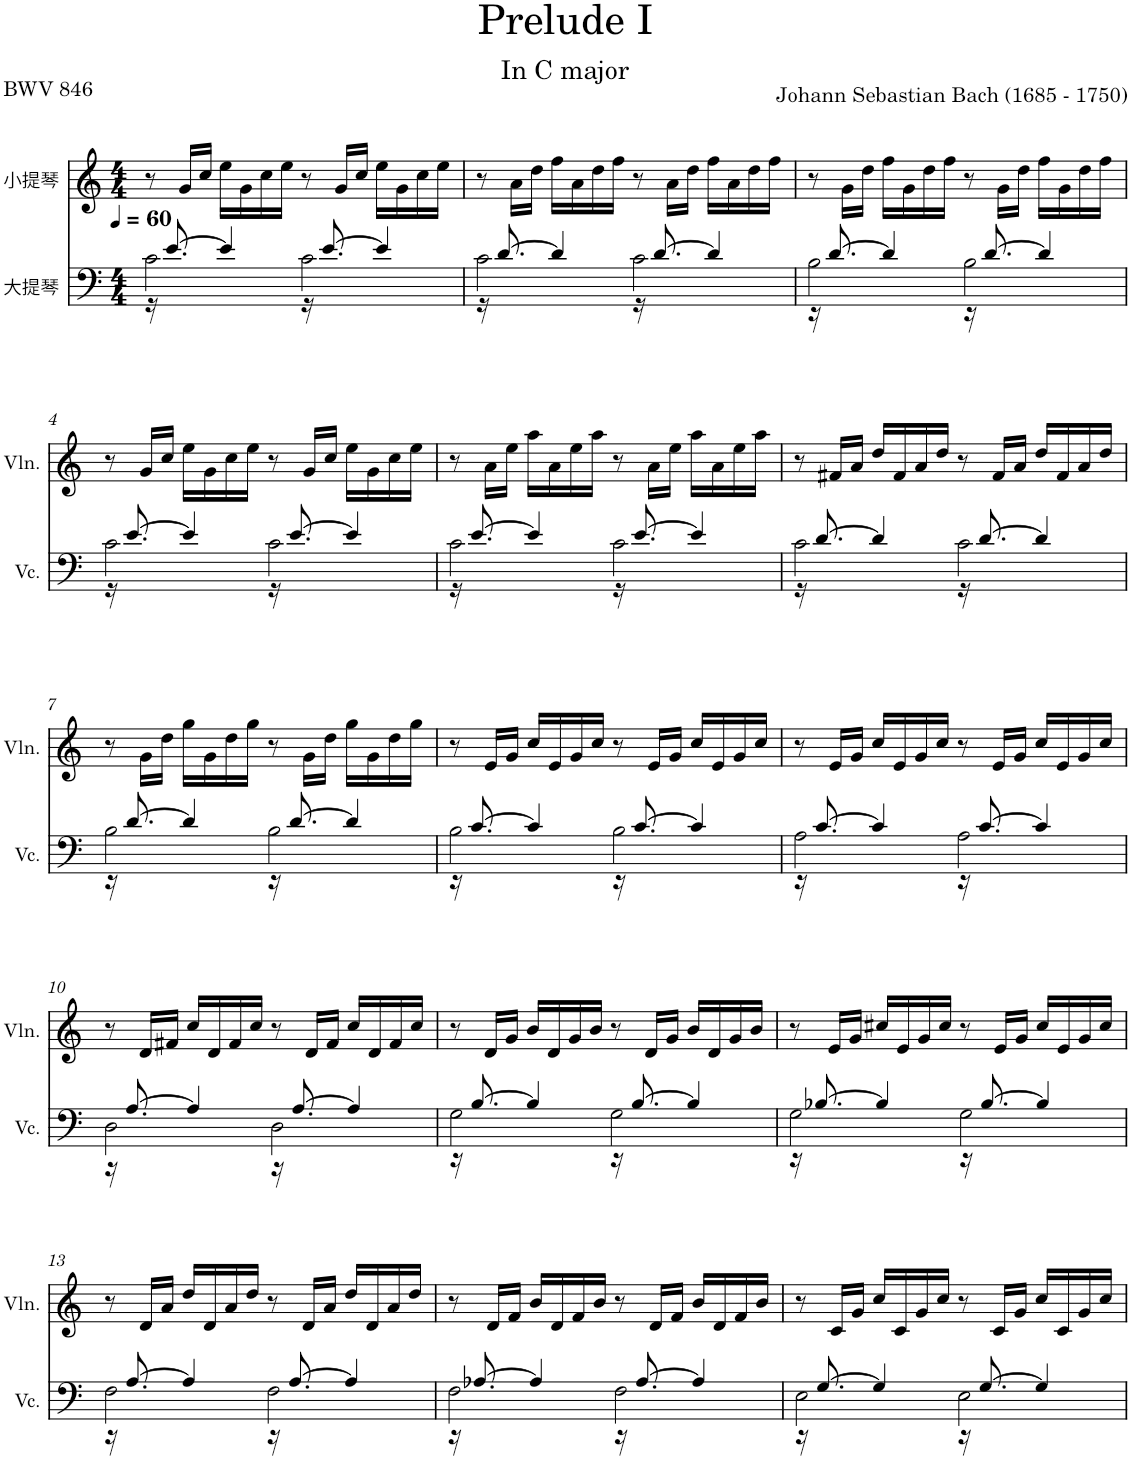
**kern	**kern
*part2	*part1
*staff2	*staff1
*I"大提琴	*I"小提琴
*clefF4	*clefG2
*k[]	*k[]
*M4/4	*M4/4
*MM60	*MM60
=1	=1
*^	*
2c\	16r	8r
.	[8.e/	.
.	.	16g/LL
.	.	16cc/JJ
.	4e/]	16ee\LL
.	.	16g\
.	.	16cc\
.	.	16ee\JJ
2c\	16r	8r
.	[8.e/	.
.	.	16g/LL
.	.	16cc/JJ
.	4e/]	16ee\LL
.	.	16g\
.	.	16cc\
.	.	16ee\JJ
=2	=2	=2
2c\	16r	8r
.	[8.d/	.
.	.	16a\LL
.	.	16dd\JJ
.	4d/]	16ff\LL
.	.	16a\
.	.	16dd\
.	.	16ff\JJ
2c\	16r	8r
.	[8.d/	.
.	.	16a\LL
.	.	16dd\JJ
.	4d/]	16ff\LL
.	.	16a\
.	.	16dd\
.	.	16ff\JJ
=3	=3	=3
2B\	16r	8r
.	[8.d/	.
.	.	16g\LL
.	.	16dd\JJ
.	4d/]	16ff\LL
.	.	16g\
.	.	16dd\
.	.	16ff\JJ
2B\	16r	8r
.	[8.d/	.
.	.	16g\LL
.	.	16dd\JJ
.	4d/]	16ff\LL
.	.	16g\
.	.	16dd\
.	.	16ff\JJ
!!LO:LB:g=z
=4	=4	=4
2c\	16r	8r
.	[8.e/	.
.	.	16g/LL
.	.	16cc/JJ
.	4e/]	16ee\LL
.	.	16g\
.	.	16cc\
.	.	16ee\JJ
2c\	16r	8r
.	[8.e/	.
.	.	16g/LL
.	.	16cc/JJ
.	4e/]	16ee\LL
.	.	16g\
.	.	16cc\
.	.	16ee\JJ
=5	=5	=5
2c\	16r	8r
.	[8.e/	.
.	.	16a\LL
.	.	16ee\JJ
.	4e/]	16aa\LL
.	.	16a\
.	.	16ee\
.	.	16aa\JJ
2c\	16r	8r
.	[8.e/	.
.	.	16a\LL
.	.	16ee\JJ
.	4e/]	16aa\LL
.	.	16a\
.	.	16ee\
.	.	16aa\JJ
=6	=6	=6
2c\	16r	8r
.	[8.d/	.
.	.	16f#X/LL
.	.	16a/JJ
.	4d/]	16dd/LL
.	.	16f#/
.	.	16a/
.	.	16dd/JJ
2c\	16r	8r
.	[8.d/	.
.	.	16f#/LL
.	.	16a/JJ
.	4d/]	16dd/LL
.	.	16f#/
.	.	16a/
.	.	16dd/JJ
!!LO:LB:g=z
=7	=7	=7
2B\	16r	8r
.	[8.d/	.
.	.	16g\LL
.	.	16dd\JJ
.	4d/]	16gg\LL
.	.	16g\
.	.	16dd\
.	.	16gg\JJ
2B\	16r	8r
.	[8.d/	.
.	.	16g\LL
.	.	16dd\JJ
.	4d/]	16gg\LL
.	.	16g\
.	.	16dd\
.	.	16gg\JJ
=8	=8	=8
2B\	16r	8r
.	[8.c/	.
.	.	16e/LL
.	.	16g/JJ
.	4c/]	16cc/LL
.	.	16e/
.	.	16g/
.	.	16cc/JJ
2B\	16r	8r
.	[8.c/	.
.	.	16e/LL
.	.	16g/JJ
.	4c/]	16cc/LL
.	.	16e/
.	.	16g/
.	.	16cc/JJ
=9	=9	=9
2A\	16r	8r
.	[8.c/	.
.	.	16e/LL
.	.	16g/JJ
.	4c/]	16cc/LL
.	.	16e/
.	.	16g/
.	.	16cc/JJ
2A\	16r	8r
.	[8.c/	.
.	.	16e/LL
.	.	16g/JJ
.	4c/]	16cc/LL
.	.	16e/
.	.	16g/
.	.	16cc/JJ
!!LO:LB:g=z
=10	=10	=10
2D\	16r	8r
.	[8.A/	.
.	.	16d/LL
.	.	16f#X/JJ
.	4A/]	16cc/LL
.	.	16d/
.	.	16f#/
.	.	16cc/JJ
2D\	16r	8r
.	[8.A/	.
.	.	16d/LL
.	.	16f#/JJ
.	4A/]	16cc/LL
.	.	16d/
.	.	16f#/
.	.	16cc/JJ
=11	=11	=11
2G\	16r	8r
.	[8.B/	.
.	.	16d/LL
.	.	16g/JJ
.	4B/]	16b/LL
.	.	16d/
.	.	16g/
.	.	16b/JJ
2G\	16r	8r
.	[8.B/	.
.	.	16d/LL
.	.	16g/JJ
.	4B/]	16b/LL
.	.	16d/
.	.	16g/
.	.	16b/JJ
=12	=12	=12
2G\	16r	8r
.	[8.B-X/	.
.	.	16e/LL
.	.	16g/JJ
.	4B-/]	16cc#X/LL
.	.	16e/
.	.	16g/
.	.	16cc#/JJ
2G\	16r	8r
.	[8.B-/	.
.	.	16e/LL
.	.	16g/JJ
.	4B-/]	16cc#/LL
.	.	16e/
.	.	16g/
.	.	16cc#/JJ
!!LO:LB:g=z
=13	=13	=13
2F\	16r	8r
.	[8.A/	.
.	.	16d/LL
.	.	16a/JJ
.	4A/]	16dd/LL
.	.	16d/
.	.	16a/
.	.	16dd/JJ
2F\	16r	8r
.	[8.A/	.
.	.	16d/LL
.	.	16a/JJ
.	4A/]	16dd/LL
.	.	16d/
.	.	16a/
.	.	16dd/JJ
=14	=14	=14
2F\	16r	8r
.	[8.A-X/	.
.	.	16d/LL
.	.	16f/JJ
.	4A-/]	16b/LL
.	.	16d/
.	.	16f/
.	.	16b/JJ
2F\	16r	8r
.	[8.A-/	.
.	.	16d/LL
.	.	16f/JJ
.	4A-/]	16b/LL
.	.	16d/
.	.	16f/
.	.	16b/JJ
=15	=15	=15
2E\	16r	8r
.	[8.G/	.
.	.	16c/LL
.	.	16g/JJ
.	4G/]	16cc/LL
.	.	16c/
.	.	16g/
.	.	16cc/JJ
2E\	16r	8r
.	[8.G/	.
.	.	16c/LL
.	.	16g/JJ
.	4G/]	16cc/LL
.	.	16c/
.	.	16g/
.	.	16cc/JJ
*v	*v	*
=	=
*-	*-
